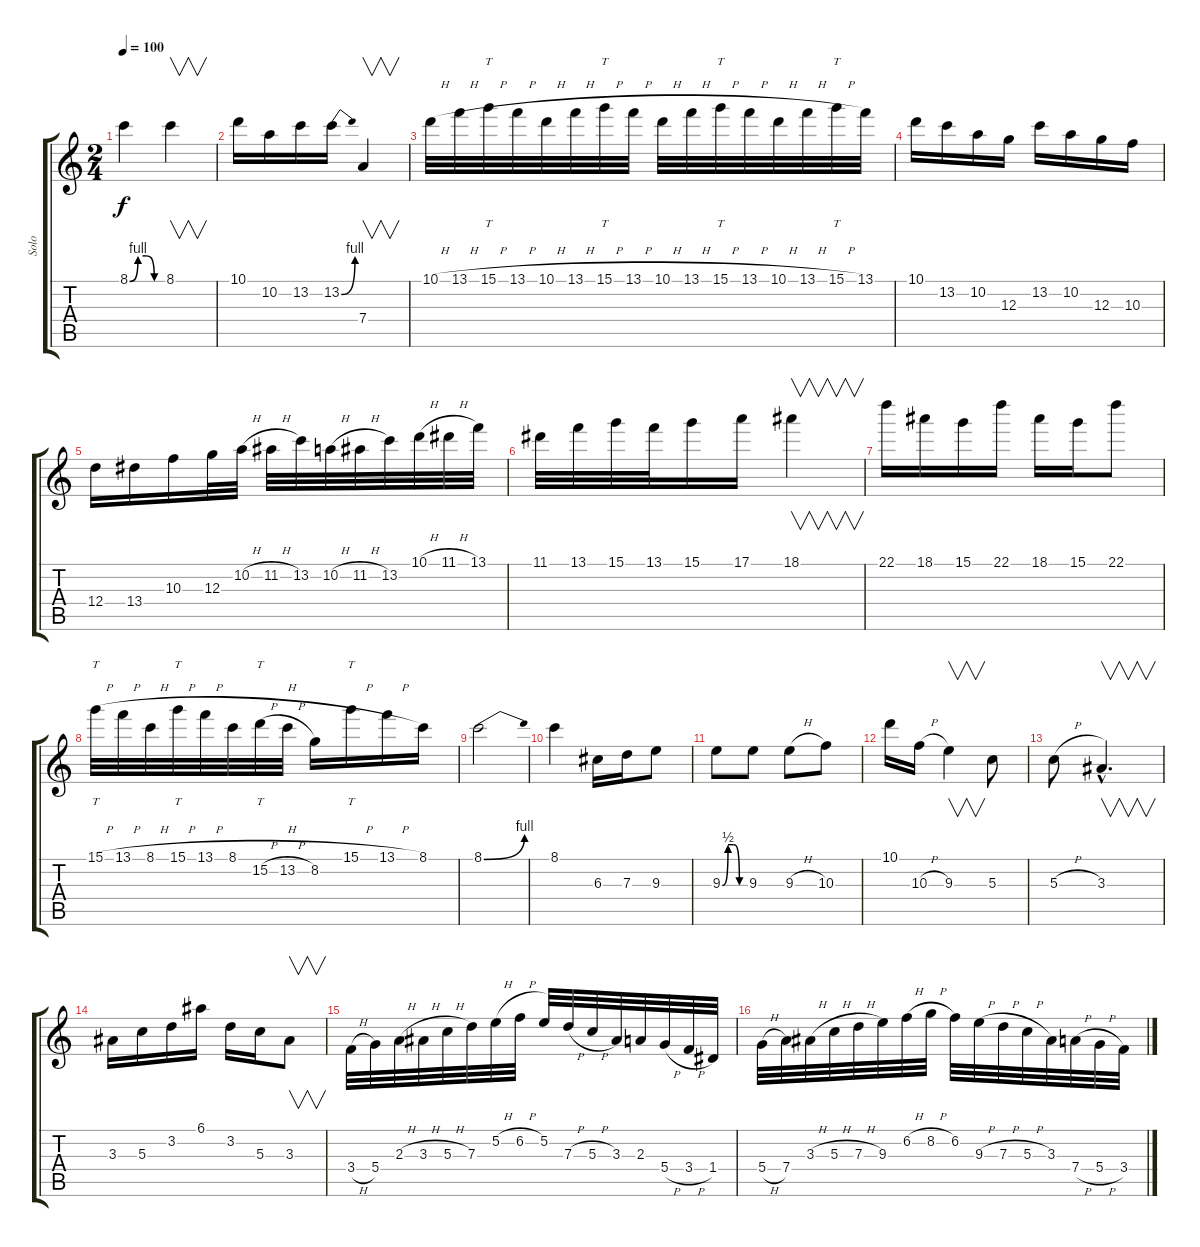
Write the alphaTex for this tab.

\track ("Solo" "Solo") {instrument distortionguitar}
\staff {score tabs}
\tuning (E4 B3 G3 D3 A2 D2) {hide}
\ts (2 4)
\tempo 100
\clef g2
\ks c
8.1{be (custom 0 0 15 4 30 4 45 0 60 0)}.4{dy f} 8.1.4{v} |
10.1.16 10.2.16 13.2.16 13.2{be (bend 0 0 60 4)}.16 7.4.4{v} |
10.1{h}.32 13.1{h}.32 15.1{h}.32{tt} 13.1{h}.32 10.1{h}.32 13.1{h}.32 15.1{h}.32{tt} 13.1{h}.32 10.1{h}.32 13.1{h}.32 15.1{h}.32{tt} 13.1{h}.32 10.1{h}.32 13.1{h}.32 15.1{h}.32{tt} 13.1.32 |
10.1.16 13.2.16 10.2.16 12.3.16 13.2.16 10.2.16 12.3.16 10.3.16 |
12.4.16 13.4.16 10.3.16 12.3.32 10.2{h}.32 11.2{h}.32 13.2.32 10.2{h}.32 11.2{h}.32 13.2.32 10.1{h}.32 11.1{h}.32 13.1.32 |
11.1.32 13.1.32 15.1.32 13.1.32 15.1.16 17.1.16 18.1.4{v} |
22.1.16 18.1.16 15.1.16 22.1.16 18.1.16 15.1.16 22.1.8 |
15.1{h}.32{tt} 13.1{h}.32 8.1{h}.32 15.1{h}.32{tt} 13.1{h}.32 8.1{h}.32 15.2{h}.32{tt} 13.2{h}.32 8.2.16 15.1{h}.16{tt} 13.1{h}.16 8.1.16 |
8.1{be (bend 0 0 60 4)}.2 |
8.1.4 6.3.16 7.3.16 9.3.8 |
9.3{be (custom 0 0 15 2 30 2 45 0 60 0)}.8 9.3.8 9.3{h}.8 10.3.8 |
10.1.16 10.3{h}.16 9.3.4{v} 5.3.8 |
5.3{h}.8 3.3{hac}.4{v d} |
3.3.16 5.3.16 3.2.16 6.1.16 3.2.16 5.3.16 3.3.8{v} |
3.4{h}.32 5.4.32 2.3{h}.32 3.3{h}.32 5.3{h}.32 7.3.32 5.2{h}.32 6.2{h}.32 5.2.32 7.3{h}.32 5.3{h}.32 3.3.32 2.3.32 5.4{h}.32 3.4{h}.32 1.4.32 |
5.4{h}.32 7.4.32 3.3{h}.32 5.3{h}.32 7.3{h}.32 9.3.32 6.2{h}.32 8.2{h}.32 6.2.32 9.3{h}.32 7.3{h}.32 5.3{h}.32 3.3.32 7.4{h}.32 5.4{h}.32 3.4.32
